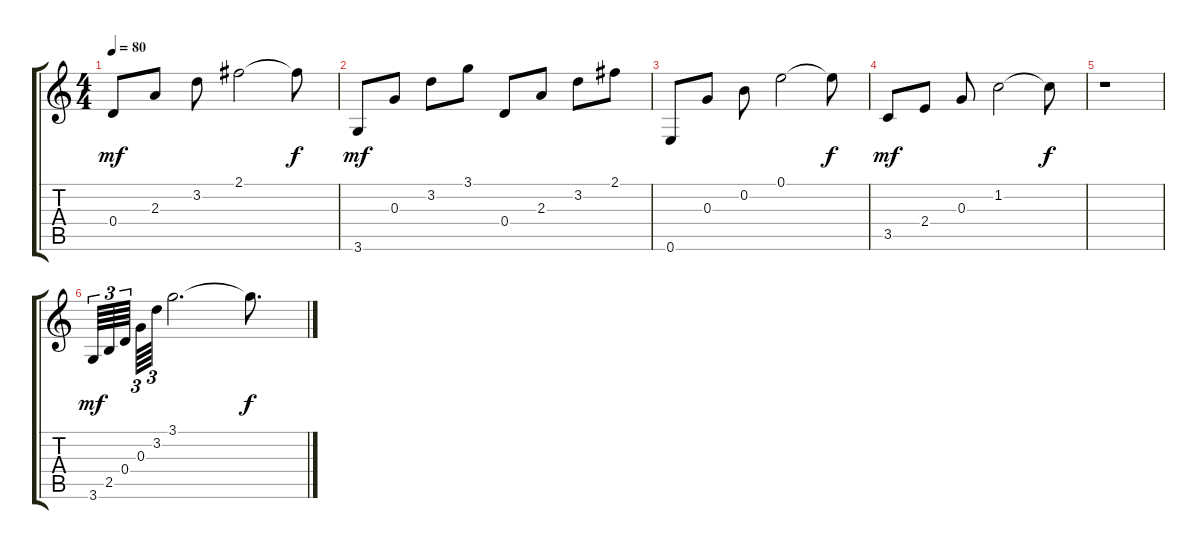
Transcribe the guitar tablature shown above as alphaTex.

\track "" {instrument electricguitarjazz}
\staff {score tabs}
\tuning (E4 B3 G3 D3 A2 E2) {hide}
\ts (4 4)
\tempo 80
\clef g2
\ks c
0.4.8{dy mf} 2.3.8 3.2.8 2.1.2 2.1{t}.8{dy f} |
3.6.8{dy mf} 0.3.8 3.2.8 3.1.8 0.4.8 2.3.8 3.2.8 2.1.8 |
0.6.8 0.3.8 0.2.8 0.1.2 0.1{t}.8{dy f} |
3.5.8{dy mf} 2.4.8 0.3.8 1.2.2 1.2{t}.8{dy f} |
r.1 |
3.6.64{tu (3 2) dy mf} 2.5.64{tu (3 2)} 0.4.64{tu (3 2) beam splitsecondary} 0.3.64{tu (3 2)} 3.2.64{tu (3 2)} 3.1.2{d} 3.1{t}.8{d dy f}
